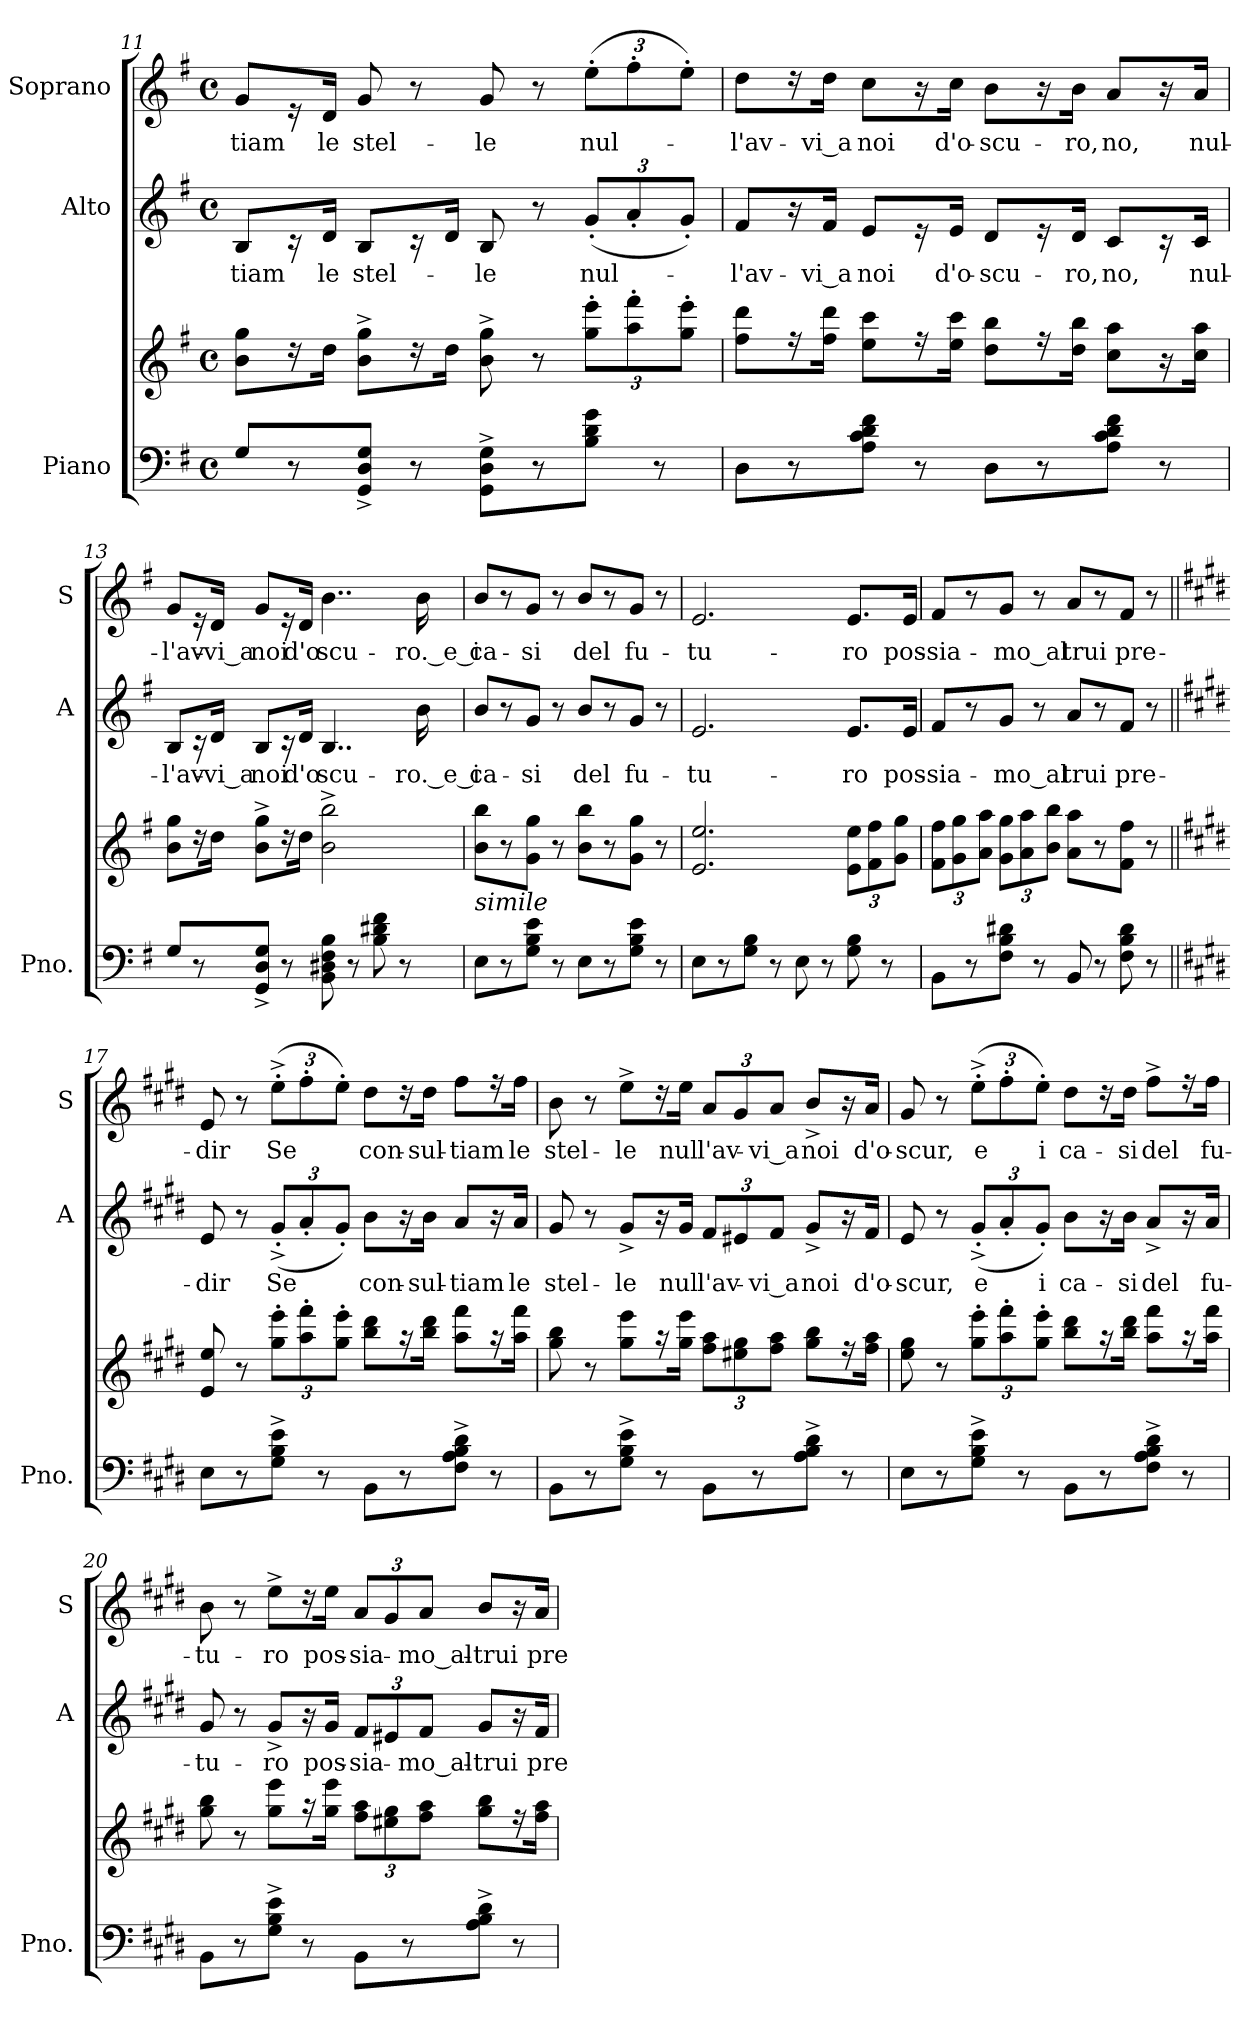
**kern	**kern	**kern	**text	**kern	**text
*part3	*part3	*part2	*part2	*part1	*part1
*staff4	*staff3	*staff2	*staff2	*staff1	*staff1
*I"Piano	*	*I"Alto	*	*I"Soprano	*
*I'Pno.	*	*I'A	*	*I'S	*
*clefF4	*clefG2	*clefG2	*	*clefG2	*
*k[f#]	*k[f#]	*k[f#]	*	*k[f#]	*
*G:	*G:	*G:	*	*G:	*
*M4/4	*M4/4	*M4/4	*	*M4/4	*
*met(c)	*met(c)	*met(c)	*	*met(c)	*
=11	=11	=11	=11	=11	=11
!	!	!	!LO:LY:b	!	!LO:LY:b
8G/L	8b\ 8gg\L	8B/L	-tiam	8g/L	-tiam
8r	16r	16r	.	16r	.
!	!	!	!LO:LY:b	!	!LO:LY:b
.	16dd\Jk	16d/Jk	le	16d/Jk	le
!	!	!	!LO:LY:b	!	!LO:LY:b
8GG/^ 8D/^ 8G/^J	8b\^ 8gg\^L	8B/L	stel-	8g/	stel-
8r	16r	16r	.	8r	.
.	16dd\Jk	16d/Jk	.	.	.
!	!	!	!LO:LY:b	!	!LO:LY:b
8GG\^ 8D\^ 8G\^L	8b\^ 8gg\^	8B/	-le	8g/	-le
8r	8r	8r	.	8r	.
*	*Xbrackettup	*Xbrackettup	*	*	*
!	!	!	!LO:LY:b	!	!
*	*	*	*	*Xbrackettup	*
!	!	!	!	!	!LO:LY:b
8B\ 8d\ 8g\J	12gg\' 12eee\'L	(<12g'/L	nul-	(>12ee'\L	nul-
.	12aa\' 12fff#\'	12a'/	.	12ff#'\	.
8r	.	.	.	.	.
.	12gg\' 12eee\'J	12g'/J)	.	12ee'\J)	.
!!LO:PB:g=z
=12	=12	=12	=12	=12	=12
!	!	!	!LO:LY:b	!	!LO:LY:b
8D\L	8ff#\ 8ddd\L	8f#/L	-l'av-	8dd\L	-l'av-
8r	16r	16r	.	16r	.
!	!	!	!LO:LY:b	!	!LO:LY:b
.	16ff#\ 16ddd\Jk	16f#/Jk	-vi_a	16dd\Jk	-vi_a
!	!	!	!LO:LY:b	!	!LO:LY:b
8A\ 8c\ 8d\ 8f#\J	8ee\ 8ccc\L	8e/L	noi	8cc\L	noi
8r	16r	16r	.	16r	.
!	!	!	!LO:LY:b	!	!LO:LY:b
.	16ee\ 16ccc\Jk	16e/Jk	d'o-	16cc\Jk	d'o-
!	!	!	!LO:LY:b	!	!LO:LY:b
8D\L	8dd\ 8bb\L	8d/L	-scu-	8b\L	-scu-
8r	16r	16r	.	16r	.
!	!	!	!LO:LY:b	!	!LO:LY:b
.	16dd\ 16bb\Jk	16d/Jk	-ro,	16b\Jk	-ro,
!	!	!	!LO:LY:b	!	!LO:LY:b
8A\ 8c\ 8d\ 8f#\J	8cc\ 8aa\L	8c/L	no,	8a/L	no,
8r	16r	16r	.	16r	.
!	!	!	!LO:LY:b	!	!LO:LY:b
.	16cc\ 16aa\Jk	16c/Jk	nul-	16a/Jk	nul-
=13	=13	=13	=13	=13	=13
!	!	!	!LO:LY:b	!	!LO:LY:b
8G/L	8b\ 8gg\L	8B/L	-l'av-	8g/L	-l'av-
8r	16r	16r	.	16r	.
!	!	!	!LO:LY:b	!	!LO:LY:b
.	16dd\Jk	16d/Jk	-vi_a	16d/Jk	-vi_a
!	!	!	!LO:LY:b	!	!LO:LY:b
8GG/^ 8D/^ 8G/^J	8b\^ 8gg\^L	8B/L	noi	8g/L	noi
8r	16r	16r	.	16r	.
!	!	!	!LO:LY:b	!	!LO:LY:b
.	16dd\Jk	16d/Jk	d'o	16d/Jk	d'o
!	!	!	!LO:LY:b	!	!LO:LY:b
8BB\ 8D#X\ 8F#\ 8B\	2b\^ 2bb\^	4..B/	scu-	4..b\	scu-
8r	.	.	.	.	.
8B\ 8d#X\ 8f#\	.	.	.	.	.
8r	.	.	.	.	.
!	!	!	!LO:LY:b	!	!LO:LY:b
.	.	16b\	-ro._e_i	16b\	-ro._e_i
!!LO:LB:g=z
=14	=14	=14	=14	=14	=14
!LO:TX:a:i:t=simile	!	!	!	!	!
!	!	!	!LO:LY:b	!	!LO:LY:b
8E\L	8b\ 8bb\L	8b/L	ca-	8b/L	ca-
8r	8r	8r	.	8r	.
!	!	!	!LO:LY:b	!	!LO:LY:b
8G\ 8B\ 8e\J	8g\ 8gg\J	8g/J	-si	8g/J	-si
8r	8r	8r	.	8r	.
!	!	!	!LO:LY:b	!	!LO:LY:b
8E\L	8b\ 8bb\L	8b/L	del	8b/L	del
8r	8r	8r	.	8r	.
!	!	!	!LO:LY:b	!	!LO:LY:b
8G\ 8B\ 8e\J	8g\ 8gg\J	8g/J	fu-	8g/J	fu-
8r	8r	8r	.	8r	.
=15	=15	=15	=15	=15	=15
!	!	!	!LO:LY:b	!	!LO:LY:b
8E\L	2.e/ 2.ee/	2.e/	-tu-	2.e/	-tu-
8r	.	.	.	.	.
8G\ 8B\J	.	.	.	.	.
8r	.	.	.	.	.
8E\	.	.	.	.	.
8r	.	.	.	.	.
!	!	!	!LO:LY:b	!	!LO:LY:b
8G\ 8B\	12e\ 12ee\L	8.e/L	-ro	8.e/L	-ro
.	12f#\ 12ff#\	.	.	.	.
8r	.	.	.	.	.
.	12g\ 12gg\J	.	.	.	.
!	!	!	!LO:LY:b	!	!LO:LY:b
.	.	16e/Jk	pos-	16e/Jk	pos-
=16	=16	=16	=16	=16	=16
!	!	!	!LO:LY:b	!	!LO:LY:b
8BB\L	12f#\ 12ff#\L	8f#/L	-sia-	8f#/L	-sia-
.	12g\ 12gg\	.	.	.	.
8r	.	8r	.	8r	.
.	12a\ 12aa\J	.	.	.	.
!	!	!	!LO:LY:b	!	!LO:LY:b
8F#\ 8B\ 8d#X\J	12g\ 12gg\L	8g/J	-mo_al-	8g/J	-mo_al-
.	12a\ 12aa\	.	.	.	.
8r	.	8r	.	8r	.
.	12b\ 12bb\J	.	.	.	.
!	!	!	!LO:LY:b	!	!LO:LY:b
8BB/	8a\ 8aa\L	8a/L	-trui	8a/L	-trui
8r	8r	8r	.	8r	.
!	!	!	!LO:LY:b	!	!LO:LY:b
8F#\ 8B\ 8d#\	8f#\ 8ff#\J	8f#/J	pre-	8f#/J	pre-
8r	8r	8r	.	8r	.
!!LO:PB:g=z
=17||	=17||	=17||	=17||	=17||	=17||
*k[f#c#g#d#]	*k[f#c#g#d#]	*k[f#c#g#d#]	*	*k[f#c#g#d#]	*
*E:	*E:	*E:	*	*E:	*
!	!	!	!LO:LY:b	!	!LO:LY:b
8E\L	8e/ 8ee/	8e/	-dir	8e/	-dir
8r	8r	8r	.	8r	.
!	!	!	!LO:LY:b	!	!LO:LY:b
8G#\^ 8B\^ 8e\^J	12gg#\' 12eee\'L	(<12g#'^/L	Se	(>12ee'^\L	Se
.	12aa\' 12fff#\'	12a'/	.	12ff#'\	.
8r	.	.	.	.	.
.	12gg#\' 12eee\'J	12g#'/J)	.	12ee'\J)	.
!	!	!	!LO:LY:b	!	!LO:LY:b
8BB\L	8bb\ 8ddd#\L	8b\L	con-	8dd#\L	con-
8r	16r	16r	.	16r	.
!	!	!	!LO:LY:b	!	!LO:LY:b
.	16bb\ 16ddd#\Jk	16b\Jk	-sul-	16dd#\Jk	-sul-
!	!	!	!LO:LY:b	!	!LO:LY:b
8F#\^ 8A\^ 8B\^ 8d#\^J	8aa\ 8fff#\L	8a/L	-tiam	8ff#\L	-tiam
8r	16r	16r	.	16r	.
!	!	!	!LO:LY:b	!	!LO:LY:b
.	16aa\ 16fff#\Jk	16a/Jk	le	16ff#\Jk	le
=18	=18	=18	=18	=18	=18
!	!	!	!LO:LY:b	!	!LO:LY:b
8BB\L	8gg#\ 8bb\	8g#/	stel-	8b\	stel-
8r	8r	8r	.	8r	.
!	!	!	!LO:LY:b	!	!LO:LY:b
8G#\^ 8B\^ 8e\^J	8gg#\ 8eee\L	8g#^/L	-le	8ee^\L	-le
8r	16r	16r	.	16r	.
!	!	!	!LO:LY:b	!	!LO:LY:b
.	16gg#\ 16eee\Jk	16g#/Jk	nul	16ee\Jk	nul
!	!	!	!LO:LY:b	!	!LO:LY:b
8BB\L	12ff#\ 12aa\L	12f#/L	l'av-	12a/L	l'av-
.	12ee#X\ 12gg#\	12e#X/	.	12g#/	.
8r	.	.	.	.	.
!	!	!	!LO:LY:b	!	!LO:LY:b
.	12ff#\ 12aa\J	12f#/J	-vi_a	12a/J	-vi_a
!	!	!	!LO:LY:b	!	!LO:LY:b
8A\^ 8B\^ 8d#\^J	8gg#\ 8bb\L	8g#^/L	noi	8b^/L	noi
8r	16r	16r	.	16r	.
!	!	!	!LO:LY:b	!	!LO:LY:b
.	16ff#\ 16aa\Jk	16f#/Jk	d'o-	16a/Jk	d'o-
!!LO:LB:g=z
=19	=19	=19	=19	=19	=19
!	!	!	!LO:LY:b	!	!LO:LY:b
8E\L	8ee\ 8gg#\	8e/	-scur,	8g#/	-scur,
8r	8r	8r	.	8r	.
!	!	!	!LO:LY:b	!	!LO:LY:b
8G#\^ 8B\^ 8e\^J	12gg#\' 12eee\'L	(<12g#'^/L	e	(>12ee'^\L	e
.	12aa\' 12fff#\'	12a'/	.	12ff#'\	.
8r	.	.	.	.	.
!	!	!	!LO:LY:b	!	!LO:LY:b
.	12gg#\' 12eee\'J	12g#'/J)	i	12ee'\J)	i
!	!	!	!LO:LY:b	!	!LO:LY:b
8BB\L	8bb\ 8ddd#\L	8b\L	ca-	8dd#\L	ca-
8r	16r	16r	.	16r	.
!	!	!	!LO:LY:b	!	!LO:LY:b
.	16bb\ 16ddd#\Jk	16b\Jk	-si	16dd#\Jk	-si
!	!	!	!LO:LY:b	!	!LO:LY:b
8F#\^ 8A\^ 8B\^ 8d#\^J	8aa\ 8fff#\L	8a^/L	del	8ff#^\L	del
8r	16r	16r	.	16r	.
!	!	!	!LO:LY:b	!	!LO:LY:b
.	16aa\ 16fff#\Jk	16a/Jk	fu-	16ff#\Jk	fu-
=20	=20	=20	=20	=20	=20
!	!	!	!LO:LY:b	!	!LO:LY:b
8BB\L	8gg#\ 8bb\	8g#/	-tu-	8b\	-tu-
8r	8r	8r	.	8r	.
!	!	!	!LO:LY:b	!	!LO:LY:b
8G#\^ 8B\^ 8e\^J	8gg#\ 8eee\L	8g#^/L	-ro	8ee^\L	-ro
8r	16r	16r	.	16r	.
!	!	!	!LO:LY:b	!	!LO:LY:b
.	16gg#\ 16eee\Jk	16g#/Jk	pos-	16ee\Jk	pos-
!	!	!	!LO:LY:b	!	!LO:LY:b
8BB\L	12ff#\ 12aa\L	12f#/L	-sia-	12a/L	-sia-
.	12ee#X\ 12gg#\	12e#X/	.	12g#/	.
8r	.	.	.	.	.
!	!	!	!LO:LY:b	!	!LO:LY:b
.	12ff#\ 12aa\J	12f#/J	-mo_al-	12a/J	-mo_al-
!	!	!	!LO:LY:b	!	!LO:LY:b
8A\^ 8B\^ 8d#\^J	8gg#\ 8bb\L	8g#/L	-trui	8b/L	-trui
8r	16r	16r	.	16r	.
!	!	!	!LO:LY:b	!	!LO:LY:b
.	16ff#\ 16aa\Jk	16f#/Jk	pre-	16a/Jk	pre-
=	=	=	=	=	=
*-	*-	*-	*-	*-	*-
